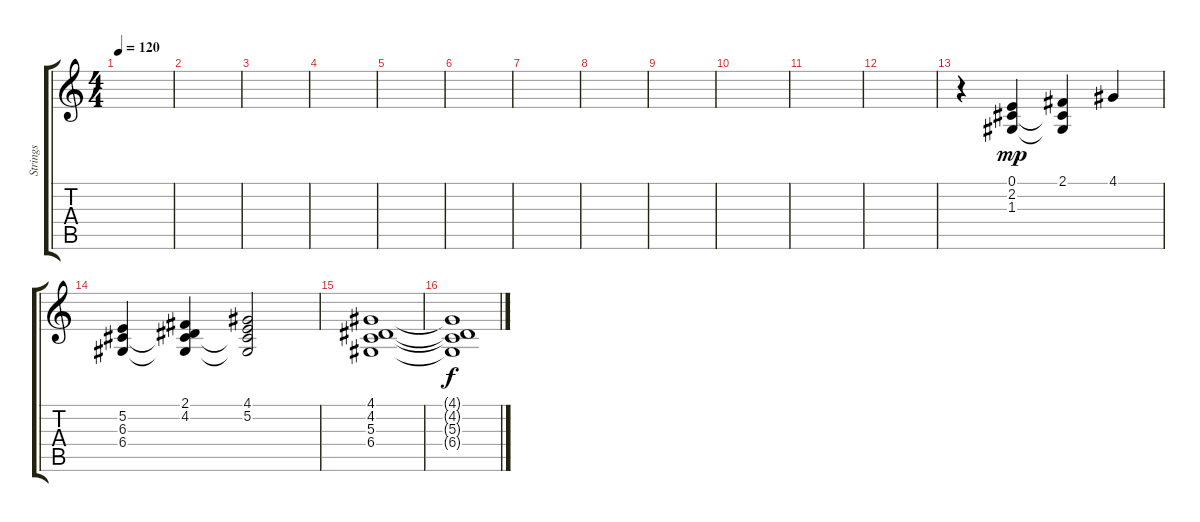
\track ("Strings" "Strings") {instrument synthstrings1}
\staff {score tabs}
\tuning (E4 B3 G3 D3 A2 E2) {hide}
\ts (4 4)
\tempo 120
\clef g2
\ks c
|
|
|
|
|
|
|
|
|
|
|
|
r.4 (0.1 2.2 1.3).4{dy mp} (2.1 2.2{t} 1.3{t}).4 4.1.4 |
(5.2 6.3 6.4).4 (2.1 4.2 6.3{t} 6.4{t}).4 (4.1 5.2 6.3{t} 6.4{t}).2 |
(4.1 4.2 5.3 6.4).1 |
(4.1{t} 4.2{t} 5.3{t} 6.4{t}).1{dy f}
